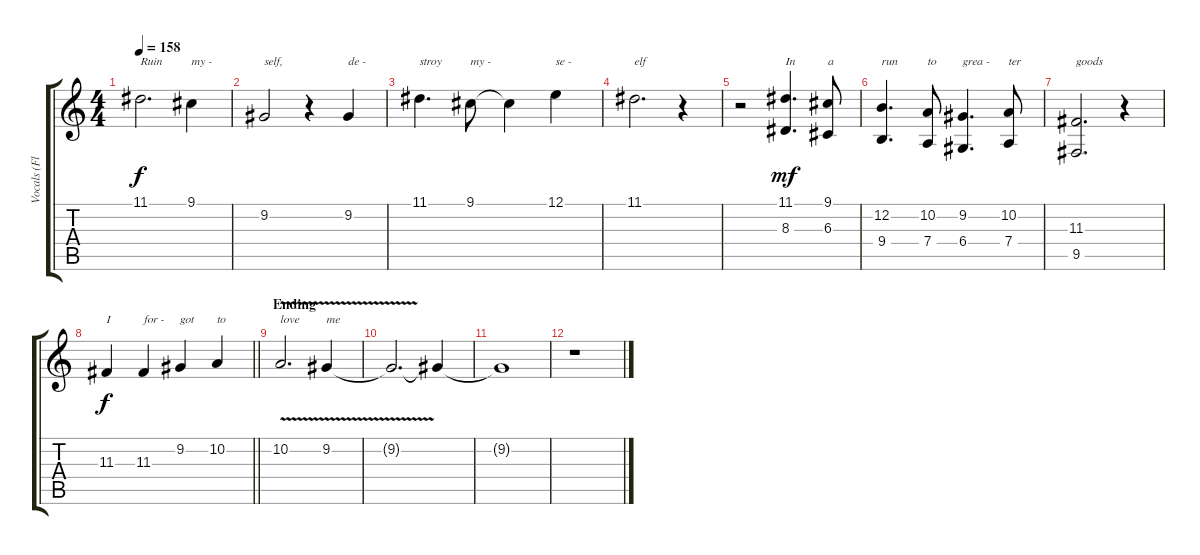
\track ("Vocals (Floor)" "Vocals (Fl") {instrument clarinet}
\staff {score tabs}
\tuning (E4 B3 G3 D3 A2 E2) {hide}
\ts (4 4)
\tempo 158
\clef g2
\ks c
11.1.2{d txt "Ruin" dy f} 9.1.4{txt "my -"} |
9.2.2{txt "self,"} r.4 9.2.4{txt "de -"} |
11.1.4{d txt "stroy"} 9.1.8{txt "my -"} 9.1{t}.4 12.1.4{txt "se -"} |
11.1.2{d txt "elf"} r.4 |
r.2{volume 14} (11.1 8.3).4{d txt "In" dy mf} (9.1 6.3).8{txt "a"} |
(12.2 9.4).4{d txt "run"} (10.2 7.4).8{txt "to"} (9.2 6.4).4{d txt "grea -"} (10.2 7.4).8{txt "ter"} |
(11.3 9.5).2{d txt "goods"} r.4 |
\barLineRight lightlight
11.3.4{txt "I" dy f} 11.3.4{txt "for -"} 9.2.4{txt "got"} 10.2.4{txt "to"} |
\section ("" "Ending")
10.2{v}.2{d txt "love"} 9.2{v}.4{txt "me"} |
9.2{t}.2{d} 9.2{t}.4{volume 4} |
9.2{t}.1 |
r.1
